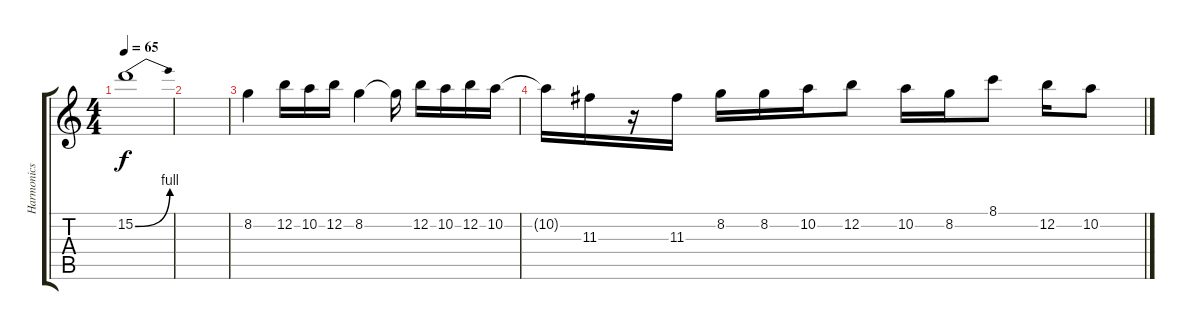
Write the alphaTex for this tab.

\track ("Harmonics" "Harmonics") {instrument overdrivenguitar}
\staff {score tabs}
\tuning (E4 B3 G3 D3 A2 E2) {hide}
\ts (4 4)
\tempo 65
\clef g2
\ks c
15.2{be (bend 0 0 60 4)}.1{dy f} |
|
8.2.4 12.2.16 10.2.16 12.2.16 8.2.4 8.2{t}.16 12.2.16 10.2.16 12.2.16 10.2.16 |
10.2{t}.16 11.3.16 r.16 11.3.16 8.2.16 8.2.16 10.2.16 12.2.8 10.2.16 8.2.16 8.1.8 12.2.16 10.2.8
